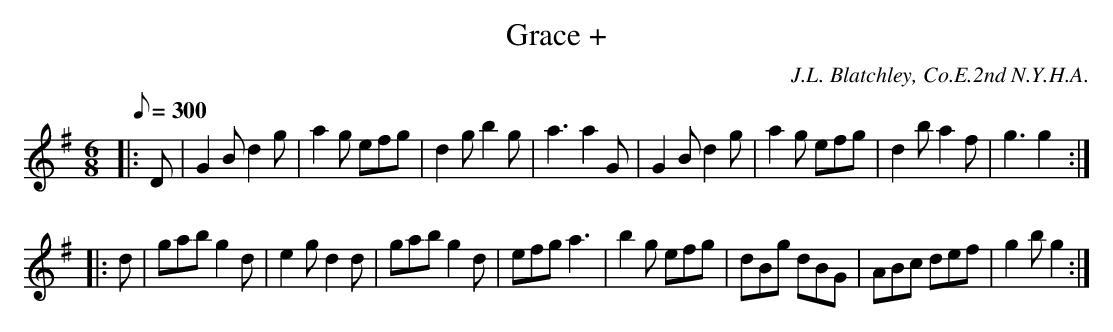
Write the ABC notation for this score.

X:1
T:Grace +
C:J.L. Blatchley, Co.E.2nd N.Y.H.A.
M:6/8
L:1/8
Q:1/8=300
K:G
|: D|G2B d2g|a2g efg|d2g b2g|a3 a2G|G2B d2g|a2g efg|d2b a2f|g3 g2 :|
|:d|gab g2d|e2g d2d|gab g2d|efg a3|b2g efg|dBg dBG|ABc def|g2b g2 :|
